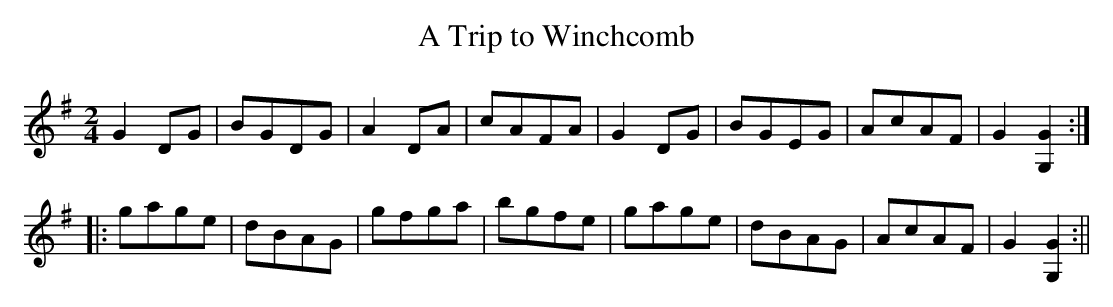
X:1
T:Trip to Winchcomb, A
M:2/4
L:1/8
K:G
G2 DG|BGDG|A2 DA|cAFA|G2 DG|BGEG|AcAF|G2 [G,2G2]:|
|:gage|dBAG|gfga|bgfe|gage|dBAG|AcAF|G2 [G,2G2]:||
